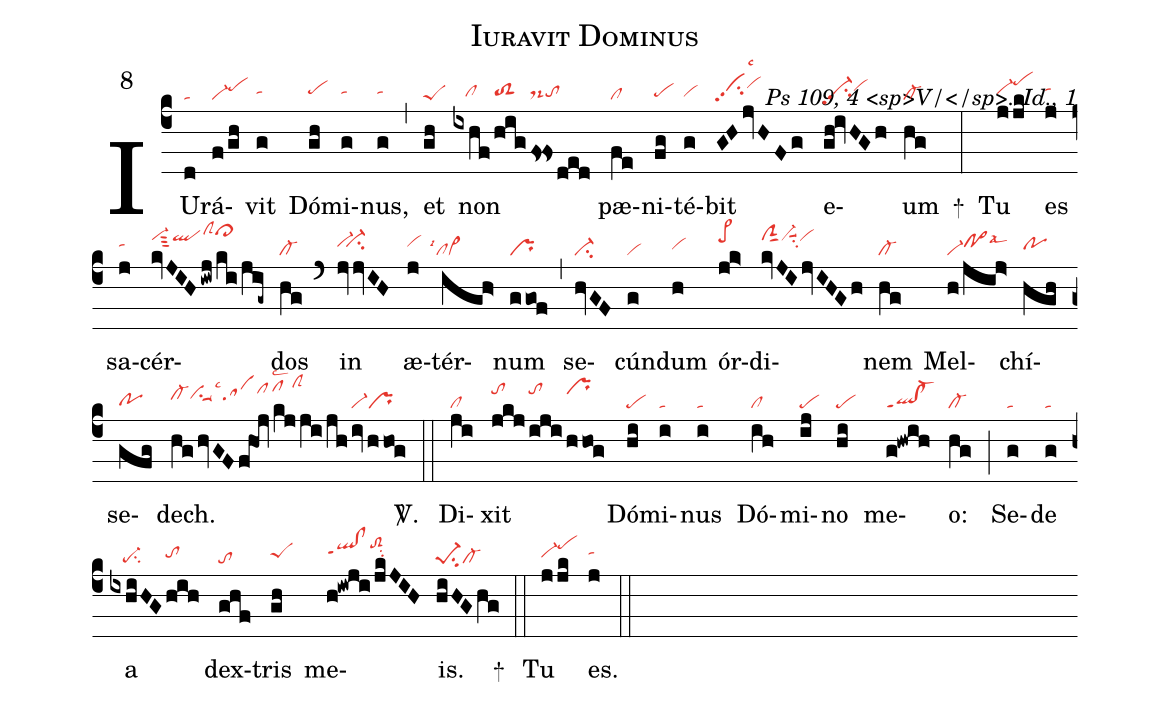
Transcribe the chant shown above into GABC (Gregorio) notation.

name: Iuravit Dominus;
commentary: Ps 109, 4  <sp>V/</sp>. Id., 1;
mode: 8;
nabc-lines: 1;
%%
(c4)
IU(d|ta)rá(f/gh|vi-pehi)vit(g|tahh) Dó(gh|pehh)mi(g|tahh)nus,(g|tahh) (,)
et(gh|peS) non(ixhf/|///clhg|hig|toS2hg|fs!fsded|ds-hgtohg) pæ(fe|cl)ni(fg|pehg)té(g|vihg)bit(GHjvHFg|vihipp2su2lsc3``vihj) e(gh!ivHGh|vi-hhpp2su2vihi)um(hg|cl-) +(:)
Tu(jjk|vi-hhpehk) es(j|tahi) sa(j|tahi)cér(kvJIHiwj/ki/jig~|vi-hksut3qlhkclShmcl>hm)dos(hg|cl-) (`)
in(jvjvIH|vi-hi``ci-hi) æ(j|vihi)tér(igh>|```cllsi1vi>)num(ggof|pr) (,)
se(hvGF|ci-)cún(g|vi)dum(h|vihh) ór(jk>|pe>hk)di(kvJIjvIHGh|clShksut1vi-hksuu1su2vihk)nem(hg|cl-) Mel(h/jij>|vi-po>hilsal6)chí(hgh|pohh)se(gfg|pohg)dech.(hghvGF/fhOj/kj/ji/jh/|cl-hivihisu1suu1lsc3sahipfhklsc2clShm|ivhhog|vi-pr) <sp>V/</sp>.(::)
Di(ji|cl)xit(jkj|tohk|iji|tohk|hhog|prhk) Dó(hi|pe)mi(i|ta)nus(i|ta) Dó(ih|cl)mi(ij|pe)no(hi|pe) me(g!hwih|ql!cl-ppt1)o:(hg|cl-) (;)
Se(g|ta)de(g|ta) a(ixhiHG|///pe-su2|hih|tohh) dex(ghf|to)tris(gh|peShh) me(h!iwji/jkJIH|qlhi!clhippt1toS2hksu2)is.(hiHGhg|pe-1su2cl-) +(::)
Tu(jjk|vi-hhpehk) es.(j|tahi) (::)
